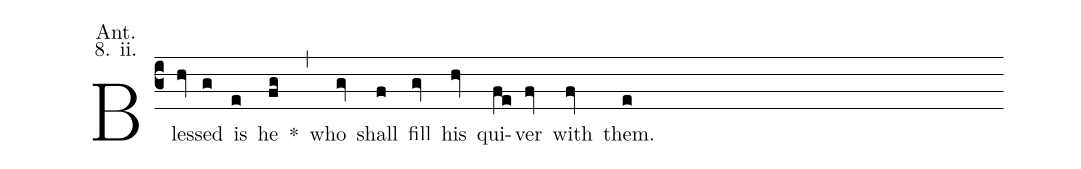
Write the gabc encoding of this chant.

annotation: Ant.;
annotation: 8. ii.;
%%
(c3) Bles(hv)sed(g) is(e) he(fg) <sp>*</sp>(,) who(gv) shall(f) fill(gv) his(hv) qui(fe)ver(fv) with(fv) them.(e)
